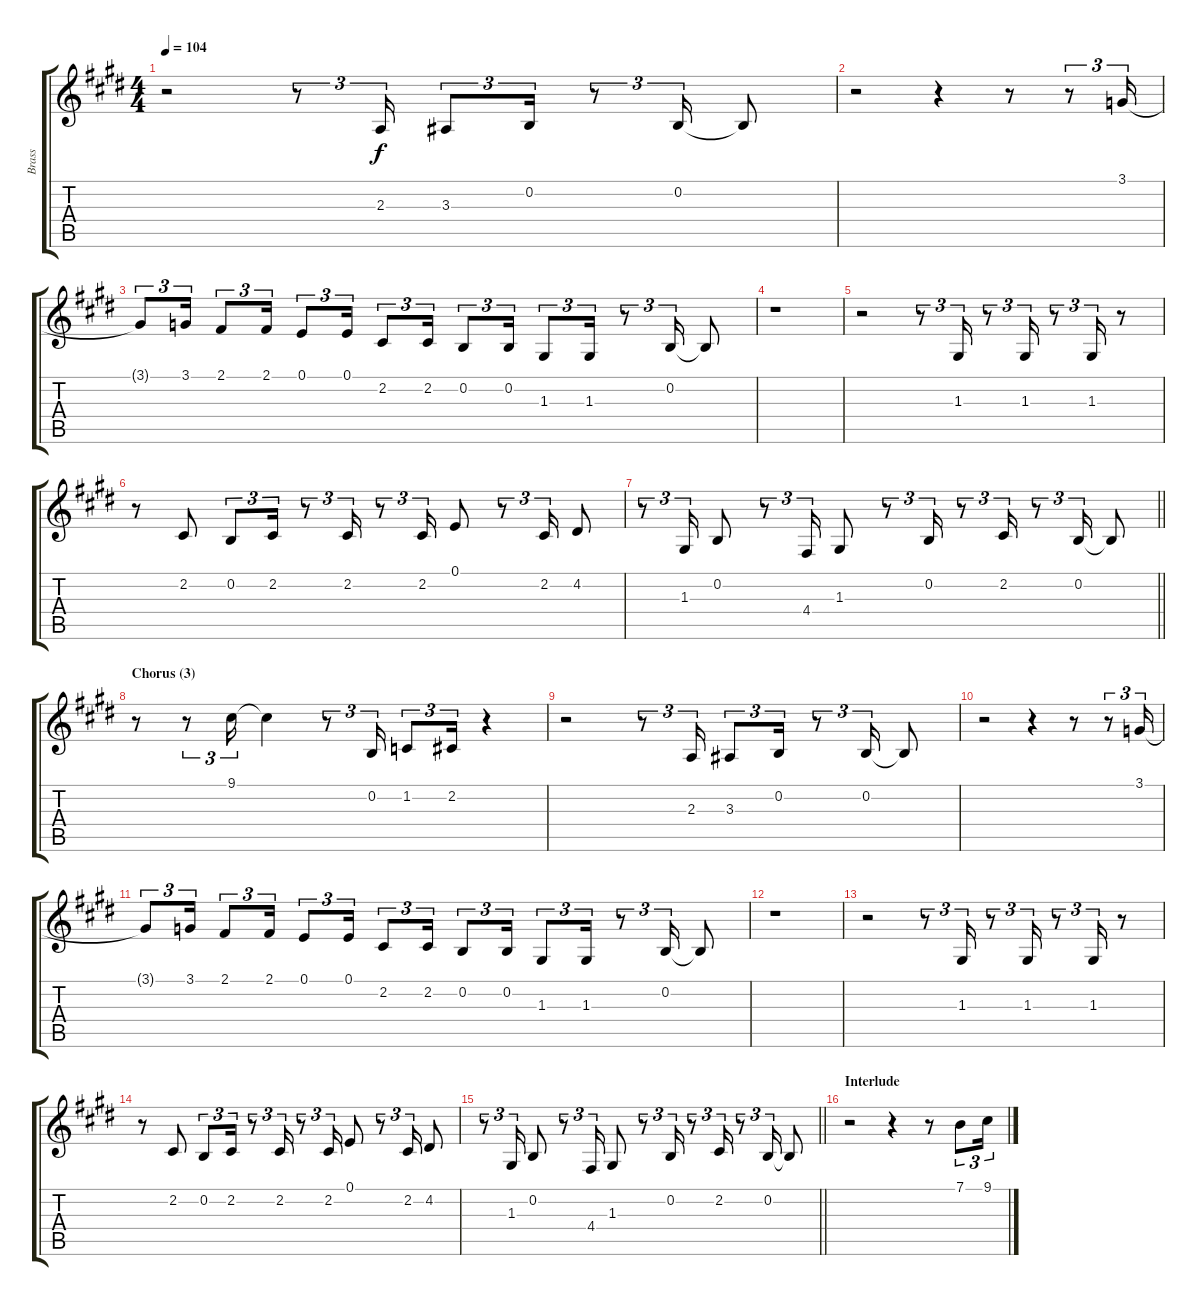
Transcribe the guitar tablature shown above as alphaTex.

\track ("Brass" "Brass") {instrument brasssection}
\staff {score tabs}
\tuning (E4 B3 G3 D3 A2 E2) {hide}
\ts (4 4)
\tempo 104
\clef g2
\ks c#minor
r.2{dy f} r.8{tu (3 2)} 2.3.16{tu (3 2)} 3.3.8{tu (3 2)} 0.2.16{tu (3 2)} r.8{tu (3 2)} 0.2.16{tu (3 2)} 0.2{t}.8 |
r.2 r.4 r.8 r.8{tu (3 2)} 3.1.16{tu (3 2)} |
3.1{t}.8{tu (3 2)} 3.1.16{tu (3 2)} 2.1.8{tu (3 2)} 2.1.16{tu (3 2)} 0.1.8{tu (3 2)} 0.1.16{tu (3 2)} 2.2.8{tu (3 2)} 2.2.16{tu (3 2)} 0.2.8{tu (3 2)} 0.2.16{tu (3 2)} 1.3.8{tu (3 2)} 1.3.16{tu (3 2)} r.8{tu (3 2)} 0.2.16{tu (3 2)} 0.2{t}.8 |
r.1 |
r.2 r.8{tu (3 2)} 1.3.16{tu (3 2)} r.8{tu (3 2)} 1.3.16{tu (3 2)} r.8{tu (3 2)} 1.3.16{tu (3 2)} r.8 |
r.8 2.2.8 0.2.8{tu (3 2)} 2.2.16{tu (3 2)} r.8{tu (3 2)} 2.2.16{tu (3 2)} r.8{tu (3 2)} 2.2.16{tu (3 2)} 0.1.8 r.8{tu (3 2)} 2.2.16{tu (3 2)} 4.2.8 |
\barLineRight lightlight
r.8{tu (3 2)} 1.3.16{tu (3 2)} 0.2.8 r.8{tu (3 2)} 4.4.16{tu (3 2)} 1.3.8 r.8{tu (3 2)} 0.2.16{tu (3 2)} r.8{tu (3 2)} 2.2.16{tu (3 2)} r.8{tu (3 2)} 0.2.16{tu (3 2)} 0.2{t}.8 |
\section ("" "Chorus (3)")
r.8 r.8{tu (3 2)} 9.1.16{tu (3 2)} 9.1{t}.4 r.8{tu (3 2)} 0.2.16{tu (3 2)} 1.2.8{tu (3 2)} 2.2.16{tu (3 2)} r.4 |
r.2 r.8{tu (3 2)} 2.3.16{tu (3 2)} 3.3.8{tu (3 2)} 0.2.16{tu (3 2)} r.8{tu (3 2)} 0.2.16{tu (3 2)} 0.2{t}.8 |
r.2 r.4 r.8 r.8{tu (3 2)} 3.1.16{tu (3 2)} |
3.1{t}.8{tu (3 2)} 3.1.16{tu (3 2)} 2.1.8{tu (3 2)} 2.1.16{tu (3 2)} 0.1.8{tu (3 2)} 0.1.16{tu (3 2)} 2.2.8{tu (3 2)} 2.2.16{tu (3 2)} 0.2.8{tu (3 2)} 0.2.16{tu (3 2)} 1.3.8{tu (3 2)} 1.3.16{tu (3 2)} r.8{tu (3 2)} 0.2.16{tu (3 2)} 0.2{t}.8 |
r.1 |
r.2 r.8{tu (3 2)} 1.3.16{tu (3 2)} r.8{tu (3 2)} 1.3.16{tu (3 2)} r.8{tu (3 2)} 1.3.16{tu (3 2)} r.8 |
r.8 2.2.8 0.2.8{tu (3 2)} 2.2.16{tu (3 2)} r.8{tu (3 2)} 2.2.16{tu (3 2)} r.8{tu (3 2)} 2.2.16{tu (3 2)} 0.1.8 r.8{tu (3 2)} 2.2.16{tu (3 2)} 4.2.8 |
\barLineRight lightlight
r.8{tu (3 2)} 1.3.16{tu (3 2)} 0.2.8 r.8{tu (3 2)} 4.4.16{tu (3 2)} 1.3.8 r.8{tu (3 2)} 0.2.16{tu (3 2)} r.8{tu (3 2)} 2.2.16{tu (3 2)} r.8{tu (3 2)} 0.2.16{tu (3 2)} 0.2{t}.8 |
\section ("" "Interlude")
r.2 r.4 r.8 7.1.8{tu (3 2)} 9.1.16{tu (3 2)}
